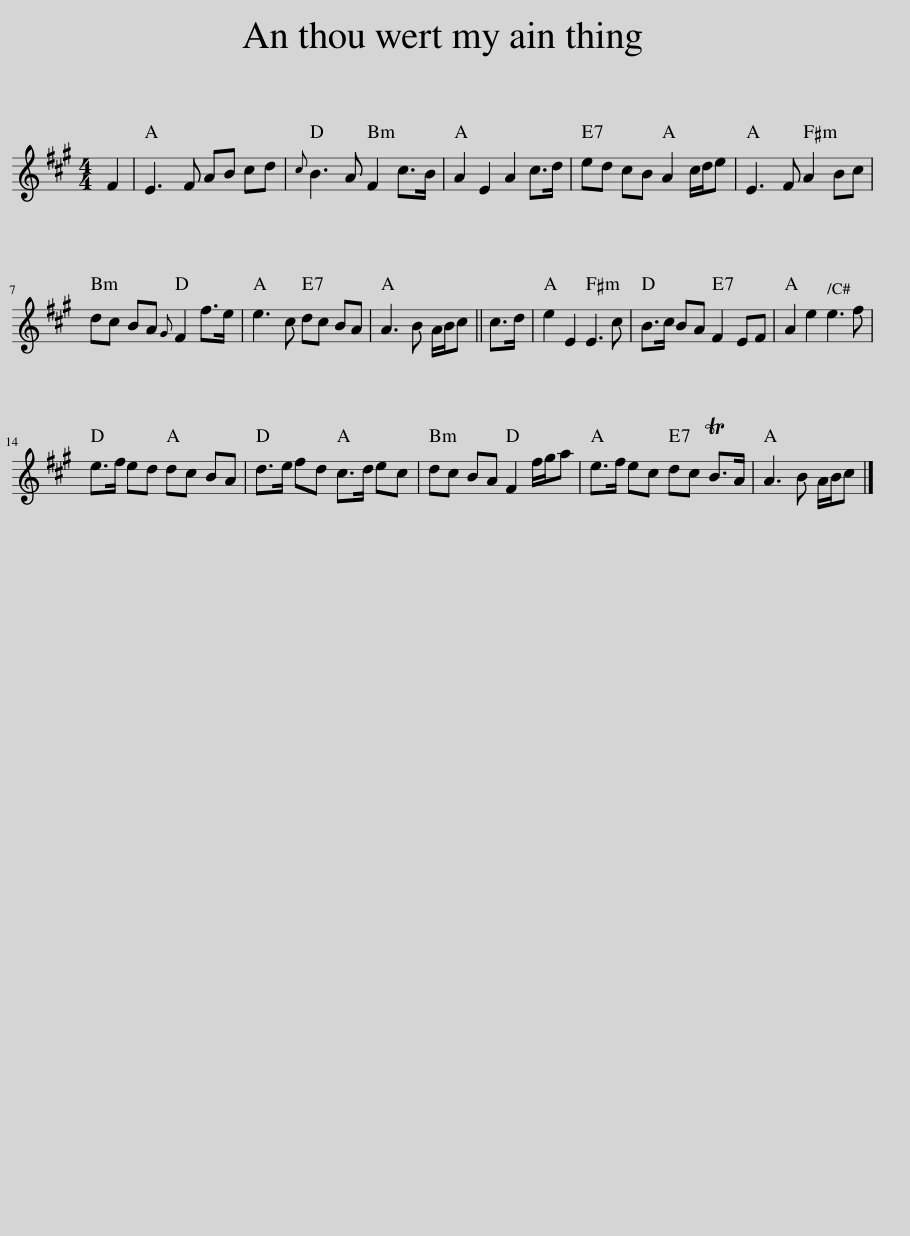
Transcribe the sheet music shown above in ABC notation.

X:1
L:1/8
M:4/4
I:linebreak $
K:A
V:1 treble
V:1
 F2 | E3 F AB cd |{c} B3 A F2 c>B | A2 E2 A2 c>d | ed cB A2 c/d/e | %5
 E3 F A2 Bc |$ dc BA{G} F2 f>e | e3 c dc BA | A3 B A/B/c || c>d | %10
 e2 E2 E3 c | B>c BA F2 EF | A2 e2 e3 f |$ e>f ed dc BA | d>e fd c>d ec | %15
 dc BA F2 f/g/a | e>f ec dc TB>A | A3 B A/B/c |] %18
